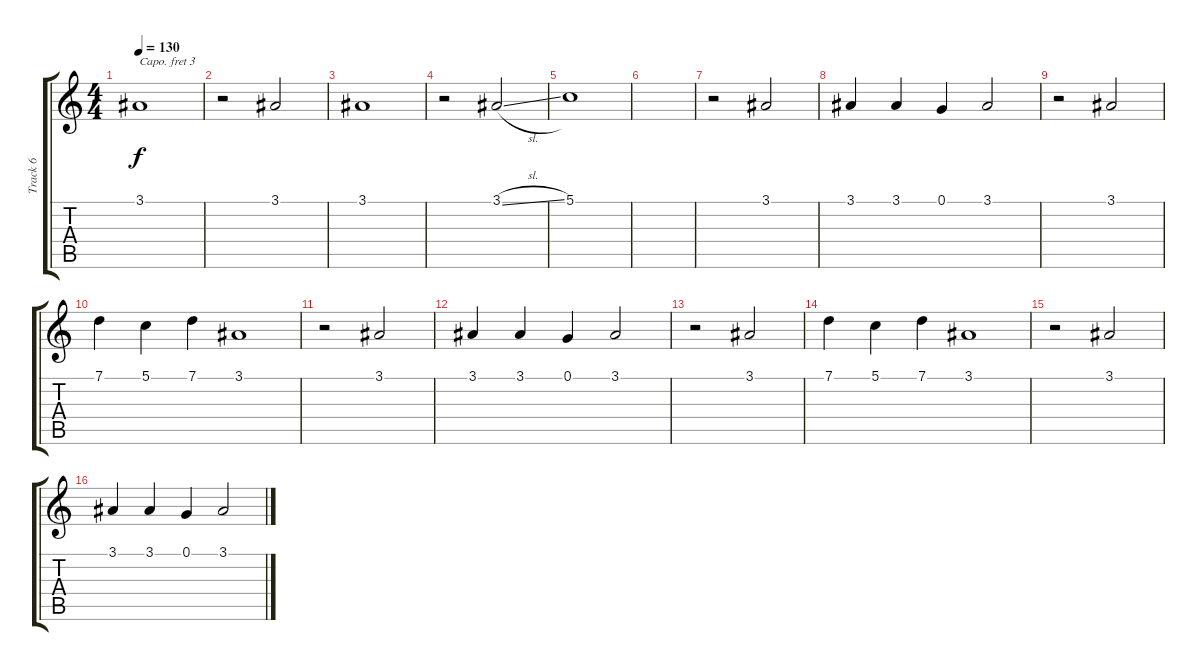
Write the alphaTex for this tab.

\track ("Track 6" "Track 6") {instrument lead2sawtooth}
\staff {score tabs}
\capo 3
\tuning (E4 B3 G3 D3 A2 E2) {hide}
\ts (4 4)
\tempo 130
\clef g2
\ks c
3.1.1{dy f} |
r.2 3.1.2 |
3.1.1 |
r.2 3.1{sl}.2 |
5.1.1 |
|
r.2 3.1.2 |
3.1.4 3.1.4 0.1.4 3.1.2 |
r.2 3.1.2 |
7.1.4 5.1.4 7.1.4 3.1.1 |
r.2 3.1.2 |
3.1.4 3.1.4 0.1.4 3.1.2 |
r.2 3.1.2 |
7.1.4 5.1.4 7.1.4 3.1.1 |
r.2 3.1.2 |
3.1.4 3.1.4 0.1.4 3.1.2
